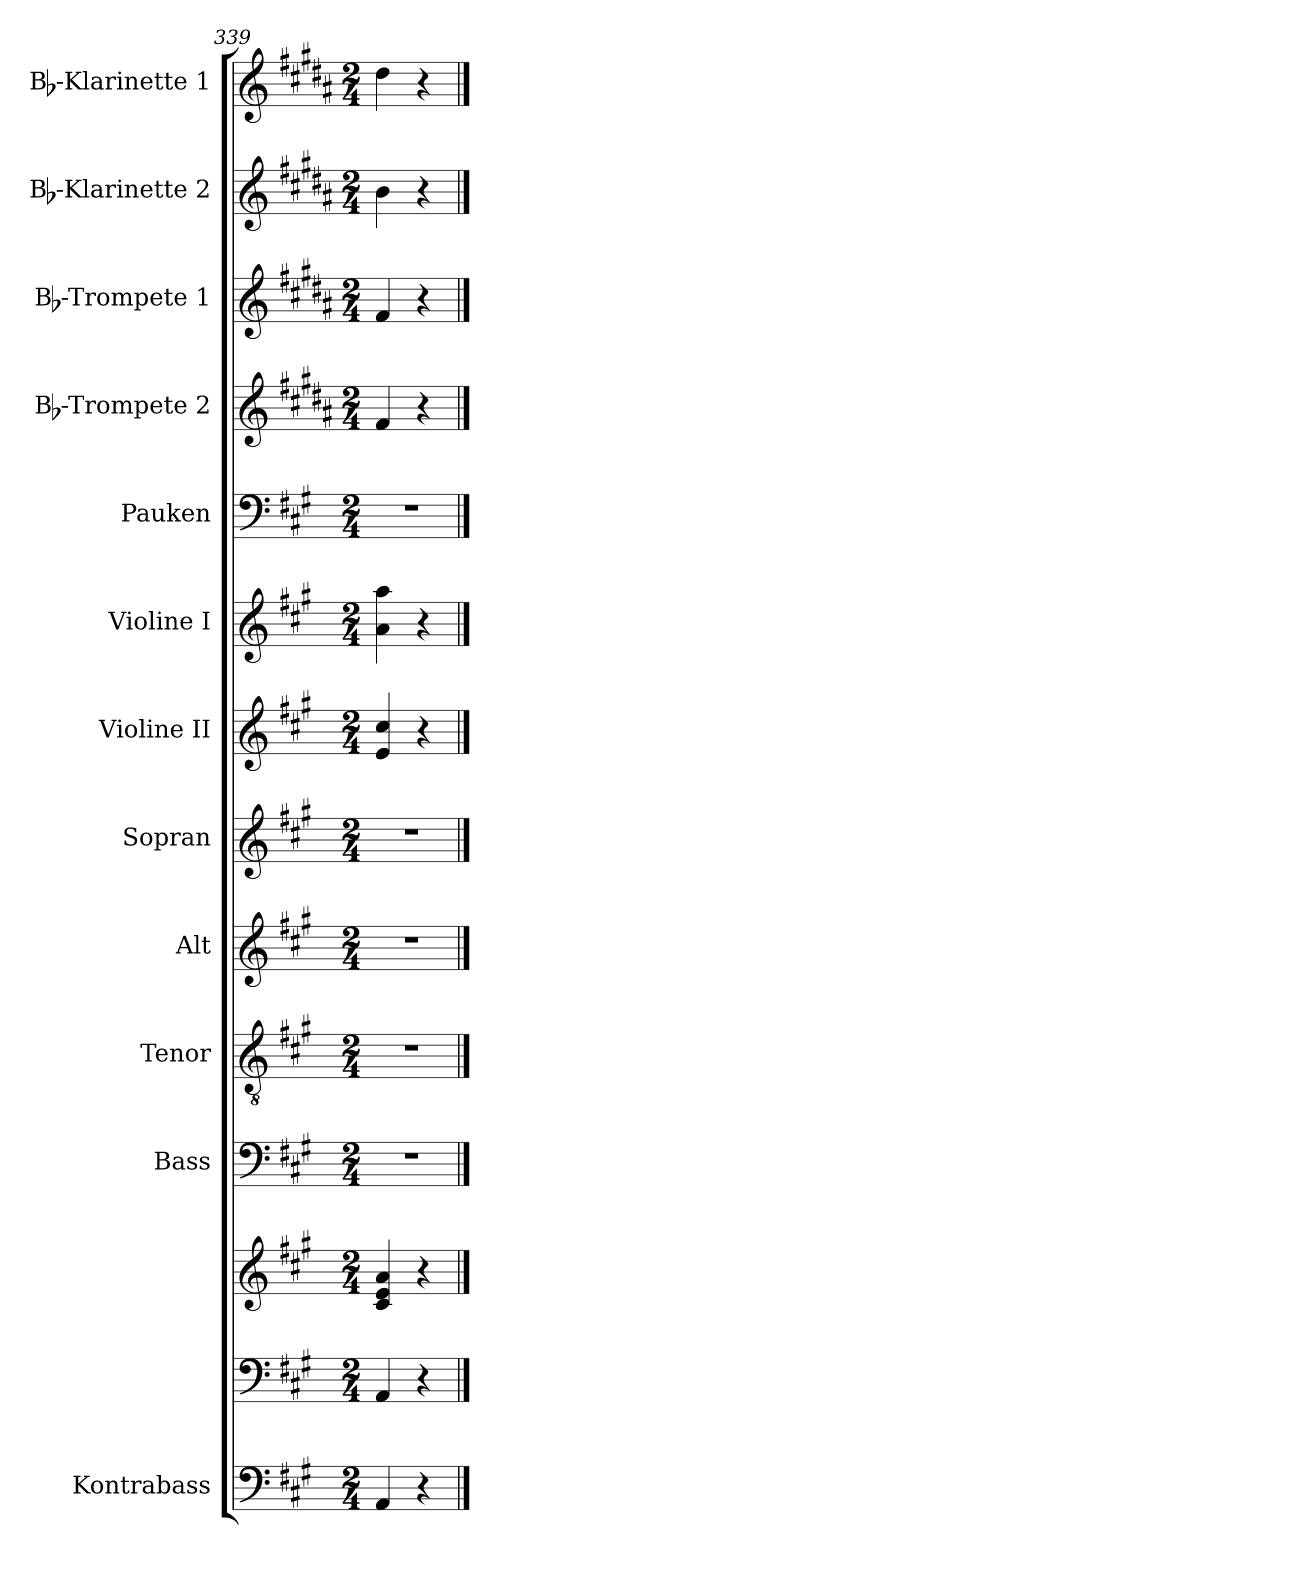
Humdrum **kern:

**kern	**kern	**kern	**kern	**kern	**kern	**kern	**kern	**kern	**kern	**kern	**kern	**kern	**kern
*part13	*part12	*part12	*part11	*part10	*part9	*part8	*part7	*part6	*part5	*part4	*part3	*part2	*part1
*staff14	*staff13	*staff12	*staff11	*staff10	*staff9	*staff8	*staff7	*staff6	*staff5	*staff4	*staff3	*staff2	*staff1
*I"Kontrabass	*	*	*I"Bass	*I"Tenor	*I"Alt	*I"Sopran	*I"Violine II	*I"Violine I	*I"Pauken	*I"Bb-Trompete 2	*I"Bb-Trompete 1	*I"Bb-Klarinette 2	*I"Bb-Klarinette 1
*I'Kb.	*	*	*I'B.	*I'T.	*I'A.	*I'S.	*I'Vl. II	*I'Vl. I	*I'Pk.	*I'Bb Trp. 2	*I'Bb Trp. 1	*I'Bb Kl. 2	*I'Bb Kl. 1
*clefF4	*clefF4	*clefG2	*clefF4	*clefGv2	*clefG2	*clefG2	*clefG2	*clefG2	*clefF4	*clefG2	*clefG2	*clefG2	*clefG2
*ITrd7c12	*	*	*	*	*	*	*	*	*	*ITrd1c2	*ITrd1c2	*ITrd1c2	*ITrd1c2
*k[f#c#g#]	*k[f#c#g#]	*k[f#c#g#]	*k[f#c#g#]	*k[f#c#g#]	*k[f#c#g#]	*k[f#c#g#]	*k[f#c#g#]	*k[f#c#g#]	*k[f#c#g#]	*k[f#c#g#]	*k[f#c#g#]	*k[f#c#g#]	*k[f#c#g#]
*A:	*A:	*A:	*A:	*A:	*A:	*A:	*A:	*A:	*A:	*A:	*A:	*A:	*A:
*M2/4	*M2/4	*M2/4	*M2/4	*M2/4	*M2/4	*M2/4	*M2/4	*M2/4	*M2/4	*M2/4	*M2/4	*M2/4	*M2/4
=339	=339	=339	=339	=339	=339	=339	=339	=339	=339	=339	=339	=339	=339
4AAA/	4AA/	4c#/ 4e/ 4a/	2r	2r	2r	2r	4e/ 4cc#/	4a\ 4aa\	2r	4e/	4e/	4a\	4cc#\
4r	4r	4r	.	.	.	.	4r	4r	.	4r	4r	4r	4r
==	==	==	==	==	==	==	==	==	==	==	==	==	==
*-	*-	*-	*-	*-	*-	*-	*-	*-	*-	*-	*-	*-	*-
